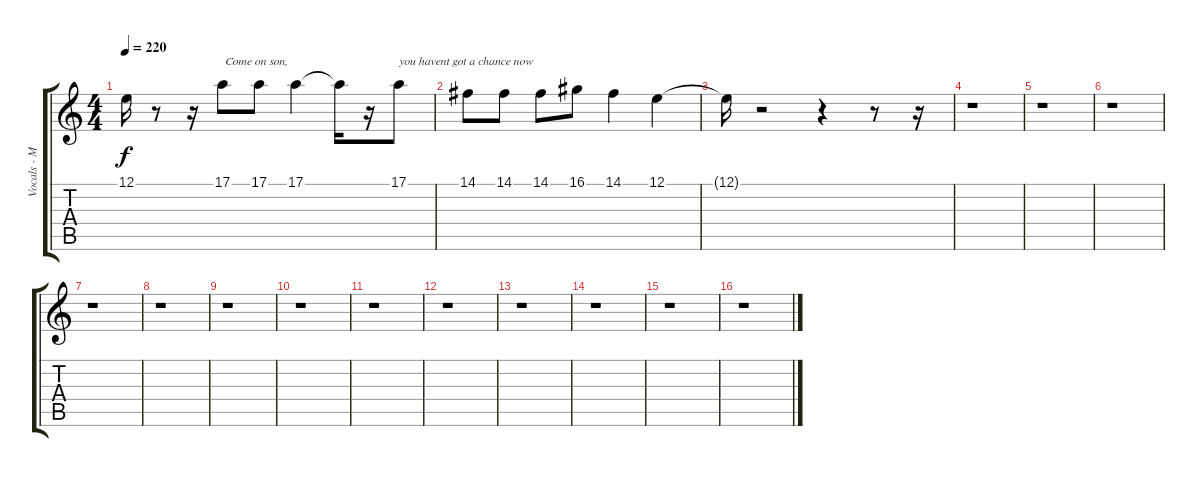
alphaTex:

\track ("Vocals - Mark " "Vocals - M") {instrument sopranosax}
\staff {score tabs}
\tuning (E4 B3 G3 D3 A2 E2) {hide}
\ts (4 4)
\tempo 220
\clef g2
\ks c
12.1{t}.16{dy f} r.8 r.16 17.1.8{txt " Come on son, "} 17.1.8 17.1.4 17.1{t}.16 r.16 17.1.8{txt "you havent got a chance now"} |
14.1.8 14.1.8 14.1.8 16.1.8 14.1.4 12.1.4 |
12.1{t}.16 r.2 r.4 r.8 r.16 |
r.1 |
r.1 |
r.1 |
r.1 |
r.1 |
r.1 |
r.1 |
r.1 |
r.1 |
r.1 |
r.1 |
r.1 |
r.1
